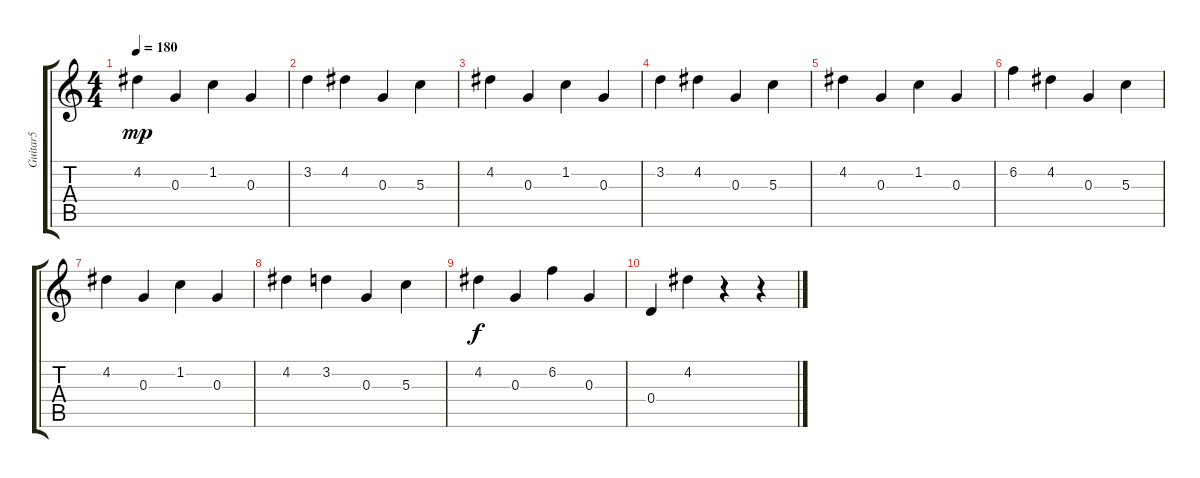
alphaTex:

\track ("Guitar5" "Guitar5") {instrument acousticguitarnylon}
\staff {score tabs}
\tuning (E4 B3 G3 D3 A2 E2) {hide}
\ts (4 4)
\tempo 180
\clef g2
\ks c
4.2.4{dy mp} 0.3.4 1.2.4 0.3.4 |
3.2.4 4.2.4 0.3.4 5.3.4 |
4.2.4 0.3.4 1.2.4 0.3.4 |
3.2.4 4.2.4 0.3.4 5.3.4 |
4.2.4 0.3.4 1.2.4 0.3.4 |
6.2.4 4.2.4 0.3.4 5.3.4 |
4.2.4 0.3.4 1.2.4 0.3.4 |
4.2.4 3.2.4 0.3.4 5.3.4 |
4.2.4{dy f} 0.3.4 6.2.4 0.3.4 |
0.4.4 4.2.4 r.4 r.4
